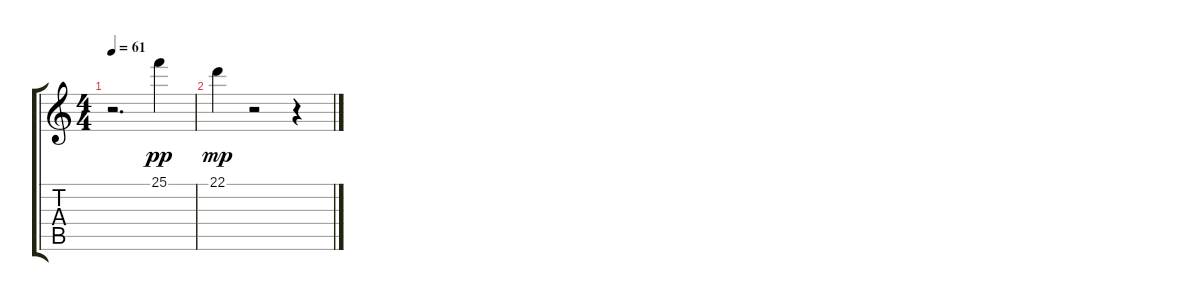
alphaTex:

\track "" {instrument glockenspiel}
\staff {score tabs}
\tuning (E4 B3 G3 D3 A2 E2) {hide}
\ts (4 4)
\tempo 61
\clef g2
\ks c
r.2{d dy mp} 25.1.4{dy pp} |
22.1.4{dy mp} r.2 r.4
